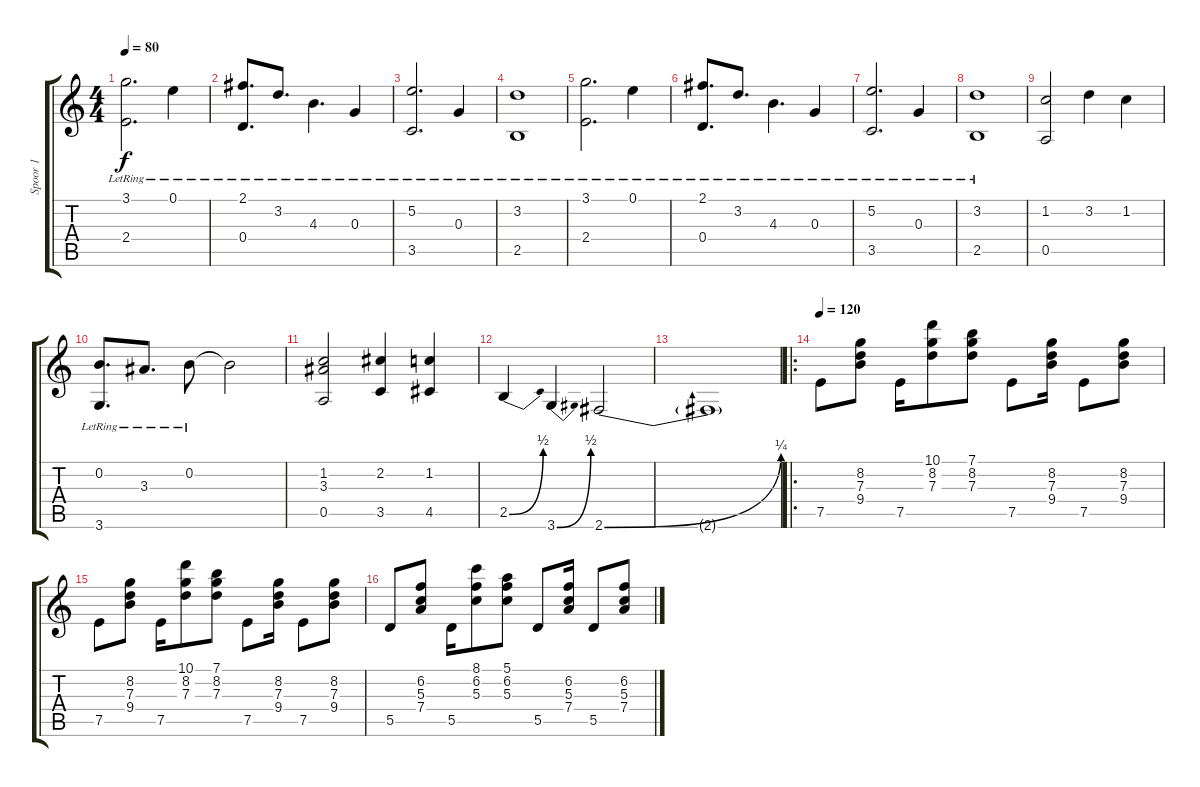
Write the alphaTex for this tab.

\track ("Spoor 1" "Spoor 1") {instrument acousticguitarnylon}
\staff {score tabs}
\tuning (E4 B3 G3 D3 A2 E2) {hide}
\ts (4 4)
\tempo 80
\clef g2
\ks c
(3.1{lr} 2.4{lr}).2{d dy f} 0.1{lr}.4 |
(2.1{lr} 0.4{lr}).8{d} 3.2{lr}.8{d} 4.3{lr}.4{d} 0.3{lr}.4 |
(5.2{lr} 3.5{lr}).2{d} 0.3{lr}.4 |
(3.2{lr} 2.5{lr}).1 |
(3.1{lr} 2.4{lr}).2{d} 0.1{lr}.4 |
(2.1{lr} 0.4{lr}).8{d} 3.2{lr}.8{d} 4.3{lr}.4{d} 0.3{lr}.4 |
(5.2{lr} 3.5{lr}).2{d} 0.3{lr}.4 |
(3.2{lr} 2.5{lr}).1 |
(1.2 0.5).2 3.2.4 1.2.4 |
(0.2{lr} 3.6{lr}).8{d} 3.3{lr}.8{d} 0.2{lr}.8 0.2{t}.2 |
(1.2 3.3 0.5).2 (2.2 3.5).4 (1.2 4.5).4 |
2.5{be (bend 0 0 60 2)}.4 3.6{be (bend 0 0 60 2)}.4 2.6{be (bend 0 0 60 1)}.2 |
2.6{t}.1 |
\ro
\tempo 120
7.5.8 (8.2 7.3 9.4).8 7.5.16 (10.1 8.2 7.3).8 (7.1 8.2 7.3).8 7.5.8 (8.2 7.3 9.4).16 7.5.8 (8.2 7.3 9.4).8 |
7.5.8 (8.2 7.3 9.4).8 7.5.16 (10.1 8.2 7.3).8 (7.1 8.2 7.3).8 7.5.8 (8.2 7.3 9.4).16 7.5.8 (8.2 7.3 9.4).8 |
5.5.8 (6.2 5.3 7.4).8 5.5.16 (8.1 6.2 5.3).8 (5.1 6.2 5.3).8 5.5.8 (6.2 5.3 7.4).16 5.5.8 (6.2 5.3 7.4).8
